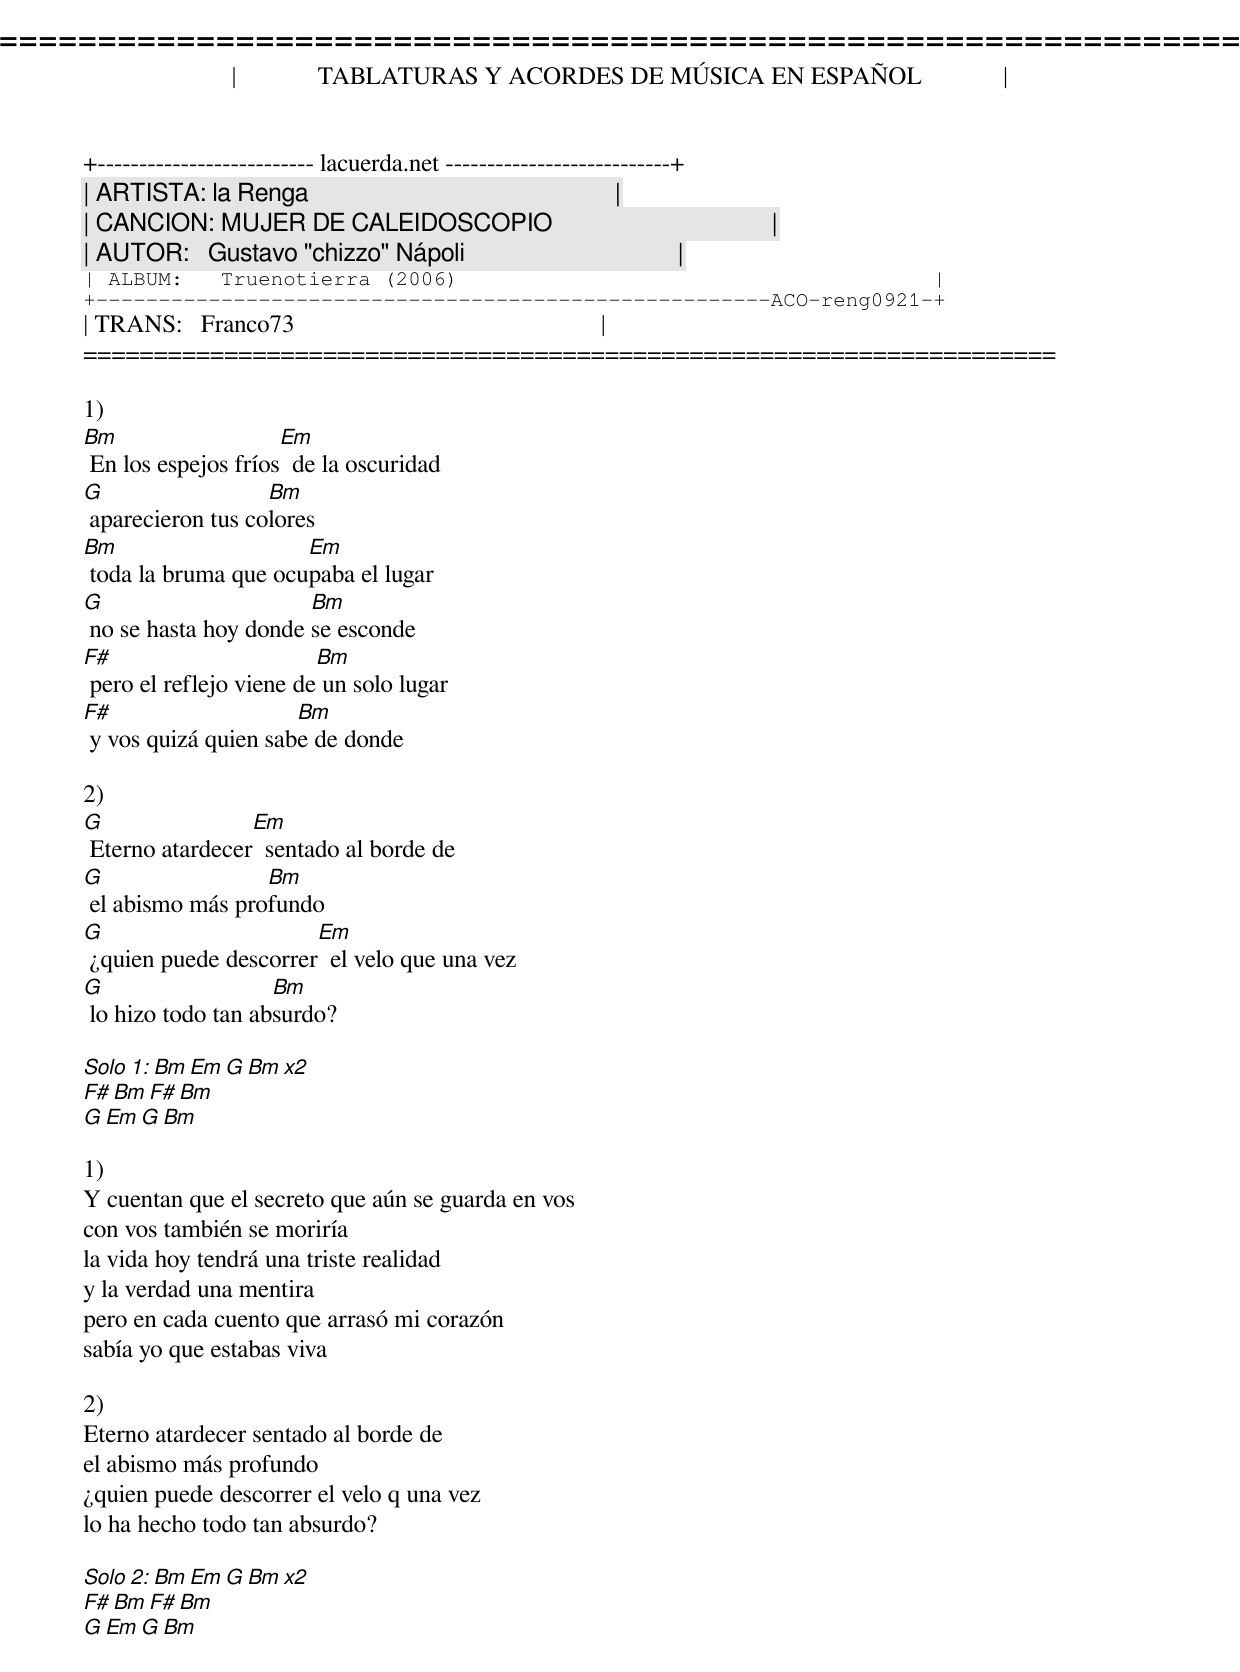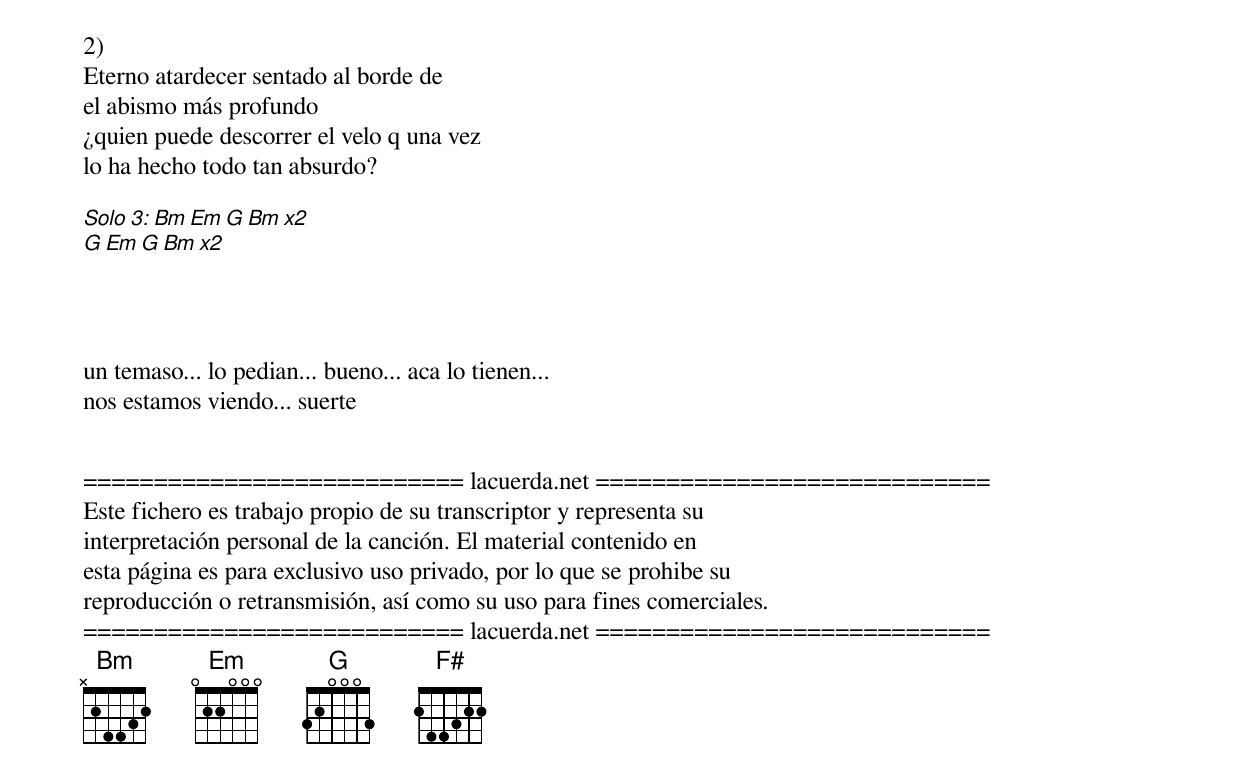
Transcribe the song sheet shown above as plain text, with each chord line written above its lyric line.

=====================================================================
|             TABLATURAS Y ACORDES DE MÚSICA EN ESPAÑOL             |
+-------------------------- lacuerda.net ---------------------------+
| ARTISTA: la Renga                                                 |
| CANCION: MUJER DE CALEIDOSCOPIO                                   |
| AUTOR:   Gustavo "chizzo" Nápoli                                  |
| ALBUM:   Truenotierra (2006)                                      |
+------------------------------------------------------ACO-reng0921-+
| TRANS:   Franco73                                                 |
=====================================================================

1)
Bm                   Em
 En los espejos fríos  de la oscuridad
G                  Bm
 aparecieron tus colores
Bm                    Em
 toda la bruma que ocupaba el lugar
G                      Bm
 no se hasta hoy donde se esconde
F#                       Bm
 pero el reflejo viene de un solo lugar
F#                    Bm
 y vos quizá quien sabe de donde

2)
G                Em
 Eterno atardecer  sentado al borde de
G                 Bm
 el abismo más profundo
G                      Em
 ¿quien puede descorrer  el velo que una vez
G                   Bm
 lo hizo todo tan absurdo?

Solo 1: Bm Em G  Bm  x2
        F# Bm F# Bm
        G  Em G  Bm

1)
Y cuentan que el secreto que aún se guarda en vos
con vos también se moriría
la vida hoy tendrá una triste realidad
y la verdad una mentira
pero en cada cuento que arrasó mi corazón
sabía yo que estabas viva

2)
Eterno atardecer sentado al borde de
el abismo más profundo
¿quien puede descorrer el velo q una vez
lo ha hecho todo tan absurdo?

Solo 2: Bm Em G  Bm  x2
        F# Bm F# Bm
        G  Em G  Bm

2)
Eterno atardecer sentado al borde de
el abismo más profundo
¿quien puede descorrer el velo q una vez
lo ha hecho todo tan absurdo?

Solo 3: Bm Em G  Bm  x2
        G  Em G  Bm  x2




un temaso... lo pedian... bueno... aca lo tienen...
nos estamos viendo... suerte


=========================== lacuerda.net ============================
Este fichero es trabajo propio de su transcriptor y representa su
interpretación personal de la canción. El material contenido en
esta página es para exclusivo uso privado, por lo que se prohibe su
reproducción o retransmisión, así como su uso para fines comerciales.
=========================== lacuerda.net ============================
